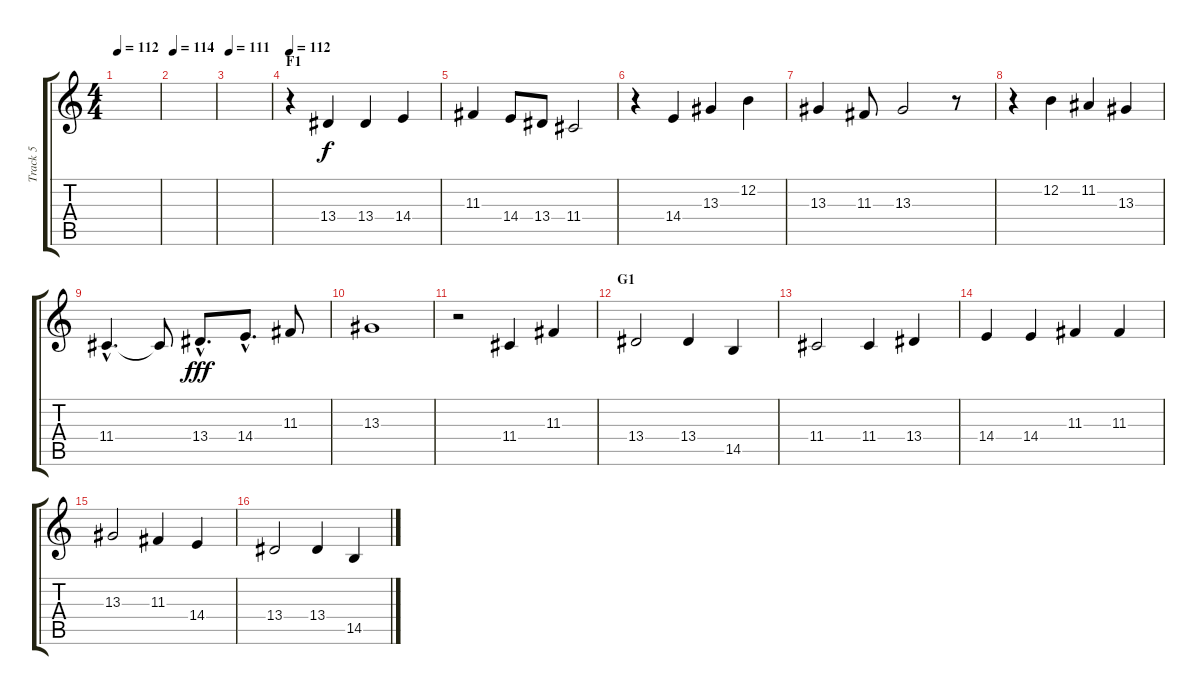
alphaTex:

\track ("Track 5" "Track 5") {instrument stringensemble1}
\staff {score tabs}
\tuning (E4 B3 G3 D3 A2 E2) {hide}
\ts (4 4)
\tempo 112
\clef g2
\ks c
|
\tempo 114
|
\tempo 111
|
\section ("" "F1")
\tempo 112
r.4 13.4.4 13.4.4 14.4.4 |
11.3.4 14.4.8 13.4.8 11.4.2 |
r.4 14.4.4 13.3.4 12.2.4 |
13.3.4 11.3.8 13.3.2 r.8 |
r.4 12.2.4 11.2.4 13.3.4 |
11.4{hac}.4{d} 11.4{t}.8{dy f} 13.4{hac}.8{d dy fff} 14.4{hac}.8{d} 11.3.8 |
13.3.1 |
r.2 11.4.4 11.3.4 |
\section ("" "G1")
13.4.2 13.4.4 14.5.4 |
11.4.2 11.4.4 13.4.4 |
14.4.4 14.4.4 11.3.4 11.3.4 |
13.3.2 11.3.4 14.4.4 |
13.4.2 13.4.4 14.5.4
